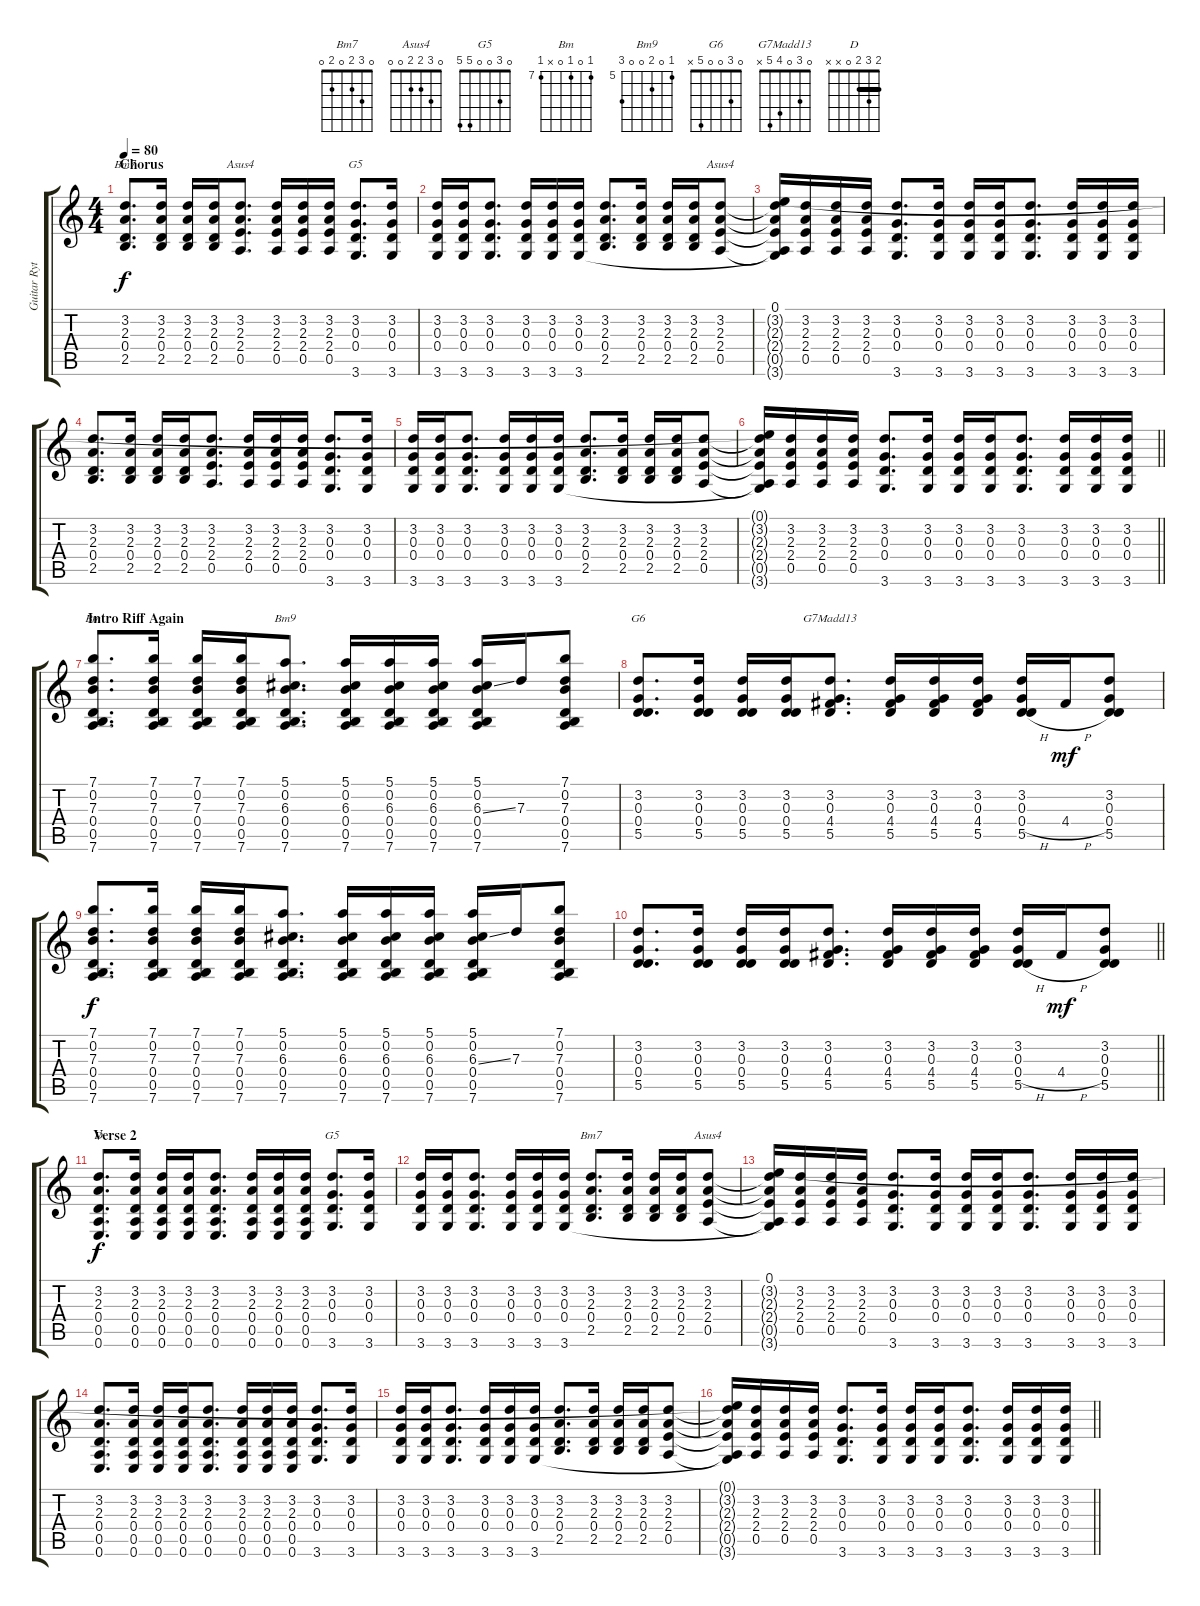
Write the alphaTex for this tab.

\track ("Guitar Rythem" "Guitar Ryt") {solo instrument acousticguitarnylon}
\staff {score tabs}
\tuning (E4 B3 G3 D3 A2 E2) {hide}
\chord ("Bm7" 2 0 2 0 2 x)
\chord ("Asus4" 0 3 2 0 0 x)
\chord ("G5" x 3 0 0 x 3)
\chord ("Asus4" x 3 2 2 0 x) {barre 2}
\chord ("Bm" 7 0 7 0 x 7) {firstfret 7}
\chord ("Bm9" 5 0 6 0 0 7) {firstfret 5}
\chord ("G6" 0 3 0 0 5 x)
\chord ("G7Madd13" 0 3 0 4 5 x)
\chord ("D" 2 3 2 0 x x) {barre 2}
\chord ("G5" 0 3 0 0 5 5)
\chord ("Bm7" 0 3 2 0 2 0)
\chord ("Asus4" 0 3 2 2 0 0)
\ts (4 4)
\section ("" "Chorus")
\tempo 80
\clef g2
\ks c
(3.2 2.3 0.4 2.5).8{d ch "Bm7" dy f} (3.2 2.3 0.4 2.5).16 (3.2 2.3 0.4 2.5).16 (3.2 2.3 0.4 2.5).16 (3.2 2.3 2.4 0.5).8{d ch "Asus4"} (3.2 2.3 2.4 0.5).16 (3.2 2.3 2.4 0.5).16 (3.2 2.3 2.4 0.5).16 (3.2 0.3 0.4 3.6).8{d ch "G5"} (3.2 0.3 0.4 3.6).16 |
(3.2 0.3 0.4 3.6).16 (3.2 0.3 0.4 3.6).16 (3.2 0.3 0.4 3.6).8{d} (3.2 0.3 0.4 3.6).16 (3.2 0.3 0.4 3.6).16 (3.2 0.3 0.4 3.6).16 (3.2 2.3 0.4 2.5).8{d} (3.2 2.3 0.4 2.5).16 (3.2 2.3 0.4 2.5).16 (3.2 2.3 0.4 2.5).16 (3.2 2.3 2.4 0.5).8{ch "Asus4"} |
(0.1{t} 3.2{t} 2.3{t} 2.4{t} 0.5{t} 3.6{t}).16 (3.2 2.3 2.4 0.5).16 (3.2 2.3 2.4 0.5).16 (3.2 2.3 2.4 0.5).16 (3.2 0.3 0.4 3.6).8{d} (3.2 0.3 0.4 3.6).16 (3.2 0.3 0.4 3.6).16 (3.2 0.3 0.4 3.6).16 (3.2 0.3 0.4 3.6).8{d} (3.2 0.3 0.4 3.6).16 (3.2 0.3 0.4 3.6).16 (3.2 0.3 0.4 3.6).16 |
(3.2 2.3 0.4 2.5).8{d} (3.2 2.3 0.4 2.5).16 (3.2 2.3 0.4 2.5).16 (3.2 2.3 0.4 2.5).16 (3.2 2.3 2.4 0.5).8{d} (3.2 2.3 2.4 0.5).16 (3.2 2.3 2.4 0.5).16 (3.2 2.3 2.4 0.5).16 (3.2 0.3 0.4 3.6).8{d} (3.2 0.3 0.4 3.6).16 |
(3.2 0.3 0.4 3.6).16 (3.2 0.3 0.4 3.6).16 (3.2 0.3 0.4 3.6).8{d} (3.2 0.3 0.4 3.6).16 (3.2 0.3 0.4 3.6).16 (3.2 0.3 0.4 3.6).16 (3.2 2.3 0.4 2.5).8{d} (3.2 2.3 0.4 2.5).16 (3.2 2.3 0.4 2.5).16 (3.2 2.3 0.4 2.5).16 (3.2 2.3 2.4 0.5).8 |
\barLineRight lightlight
(0.1{t} 3.2{t} 2.3{t} 2.4{t} 0.5{t} 3.6{t}).16 (3.2 2.3 2.4 0.5).16 (3.2 2.3 2.4 0.5).16 (3.2 2.3 2.4 0.5).16 (3.2 0.3 0.4 3.6).8{d} (3.2 0.3 0.4 3.6).16 (3.2 0.3 0.4 3.6).16 (3.2 0.3 0.4 3.6).16 (3.2 0.3 0.4 3.6).8{d} (3.2 0.3 0.4 3.6).16 (3.2 0.3 0.4 3.6).16 (3.2 0.3 0.4 3.6).16 |
\section ("" "Intro Riff Again")
(7.1 0.2 7.3 0.4 0.5 7.6).8{d ch "Bm"} (7.1 0.2 7.3 0.4 0.5 7.6).16 (7.1 0.2 7.3 0.4 0.5 7.6).16 (7.1 0.2 7.3 0.4 0.5 7.6).16 (5.1 0.2 6.3 0.4 0.5 7.6).8{d ch "Bm9"} (5.1 0.2 6.3 0.4 0.5 7.6).16 (5.1 0.2 6.3 0.4 0.5 7.6).16 (5.1 0.2 6.3 0.4 0.5 7.6).16 (5.1 0.2 6.3{ss} 0.4 0.5 7.6).16 7.3.16 (7.1 0.2 7.3 0.4 0.5 7.6).8 |
(3.2 0.3 0.4 5.5).8{d ch "G6"} (3.2 0.3 0.4 5.5).16 (3.2 0.3 0.4 5.5).16 (3.2 0.3 0.4 5.5).16 (3.2 0.3 4.4 5.5).8{d ch "G7Madd13"} (3.2 0.3 4.4 5.5).16 (3.2 0.3 4.4 5.5).16 (3.2 0.3 4.4 5.5).16 (3.2 0.3 0.4{h} 5.5).16 4.4{h}.16{dy mf} (3.2 0.3 0.4 5.5).8 |
(7.1 0.2 7.3 0.4 0.5 7.6).8{d dy f} (7.1 0.2 7.3 0.4 0.5 7.6).16 (7.1 0.2 7.3 0.4 0.5 7.6).16 (7.1 0.2 7.3 0.4 0.5 7.6).16 (5.1 0.2 6.3 0.4 0.5 7.6).8{d} (5.1 0.2 6.3 0.4 0.5 7.6).16 (5.1 0.2 6.3 0.4 0.5 7.6).16 (5.1 0.2 6.3 0.4 0.5 7.6).16 (5.1 0.2 6.3{ss} 0.4 0.5 7.6).16 7.3.16 (7.1 0.2 7.3 0.4 0.5 7.6).8 |
\barLineRight lightlight
(3.2 0.3 0.4 5.5).8{d} (3.2 0.3 0.4 5.5).16 (3.2 0.3 0.4 5.5).16 (3.2 0.3 0.4 5.5).16 (3.2 0.3 4.4 5.5).8{d} (3.2 0.3 4.4 5.5).16 (3.2 0.3 4.4 5.5).16 (3.2 0.3 4.4 5.5).16 (3.2 0.3 0.4{h} 5.5).16 4.4{h}.16{dy mf} (3.2 0.3 0.4 5.5).8 |
\section ("" "Verse 2")
(3.2 2.3 0.4 0.5 0.6).8{d ch "D" dy f} (3.2 2.3 0.4 0.5 0.6).16 (3.2 2.3 0.4 0.5 0.6).16 (3.2 2.3 0.4 0.5 0.6).16 (3.2 2.3 0.4 0.5 0.6).8{d} (3.2 2.3 0.4 0.5 0.6).16 (3.2 2.3 0.4 0.5 0.6).16 (3.2 2.3 0.4 0.5 0.6).16 (3.2 0.3 0.4 3.6).8{d ch "G5"} (3.2 0.3 0.4 3.6).16 |
(3.2 0.3 0.4 3.6).16 (3.2 0.3 0.4 3.6).16 (3.2 0.3 0.4 3.6).8{d} (3.2 0.3 0.4 3.6).16 (3.2 0.3 0.4 3.6).16 (3.2 0.3 0.4 3.6).16 (3.2 2.3 0.4 2.5).8{d ch "Bm7"} (3.2 2.3 0.4 2.5).16 (3.2 2.3 0.4 2.5).16 (3.2 2.3 0.4 2.5).16 (3.2 2.3 2.4 0.5).8{ch "Asus4"} |
(0.1 3.2{t} 2.3{t} 2.4{t} 0.5{t} 3.6{t}).16 (3.2 2.3 2.4 0.5).16 (3.2 2.3 2.4 0.5).16 (3.2 2.3 2.4 0.5).16 (3.2 0.3 0.4 3.6).8{d} (3.2 0.3 0.4 3.6).16 (3.2 0.3 0.4 3.6).16 (3.2 0.3 0.4 3.6).16 (3.2 0.3 0.4 3.6).8{d} (3.2 0.3 0.4 3.6).16 (3.2 0.3 0.4 3.6).16 (3.2 0.3 0.4 3.6).16 |
(3.2 2.3 0.4 0.5 0.6).8{d} (3.2 2.3 0.4 0.5 0.6).16 (3.2 2.3 0.4 0.5 0.6).16 (3.2 2.3 0.4 0.5 0.6).16 (3.2 2.3 0.4 0.5 0.6).8{d} (3.2 2.3 0.4 0.5 0.6).16 (3.2 2.3 0.4 0.5 0.6).16 (3.2 2.3 0.4 0.5 0.6).16 (3.2 0.3 0.4 3.6).8{d} (3.2 0.3 0.4 3.6).16 |
(3.2 0.3 0.4 3.6).16 (3.2 0.3 0.4 3.6).16 (3.2 0.3 0.4 3.6).8{d} (3.2 0.3 0.4 3.6).16 (3.2 0.3 0.4 3.6).16 (3.2 0.3 0.4 3.6).16 (3.2 2.3 0.4 2.5).8{d} (3.2 2.3 0.4 2.5).16 (3.2 2.3 0.4 2.5).16 (3.2 2.3 0.4 2.5).16 (3.2 2.3 2.4 0.5).8 |
\barLineRight lightlight
(0.1{t} 3.2{t} 2.3{t} 2.4{t} 0.5{t} 3.6{t}).16 (3.2 2.3 2.4 0.5).16 (3.2 2.3 2.4 0.5).16 (3.2 2.3 2.4 0.5).16 (3.2 0.3 0.4 3.6).8{d} (3.2 0.3 0.4 3.6).16 (3.2 0.3 0.4 3.6).16 (3.2 0.3 0.4 3.6).16 (3.2 0.3 0.4 3.6).8{d} (3.2 0.3 0.4 3.6).16 (3.2 0.3 0.4 3.6).16 (3.2 0.3 0.4 3.6).16
